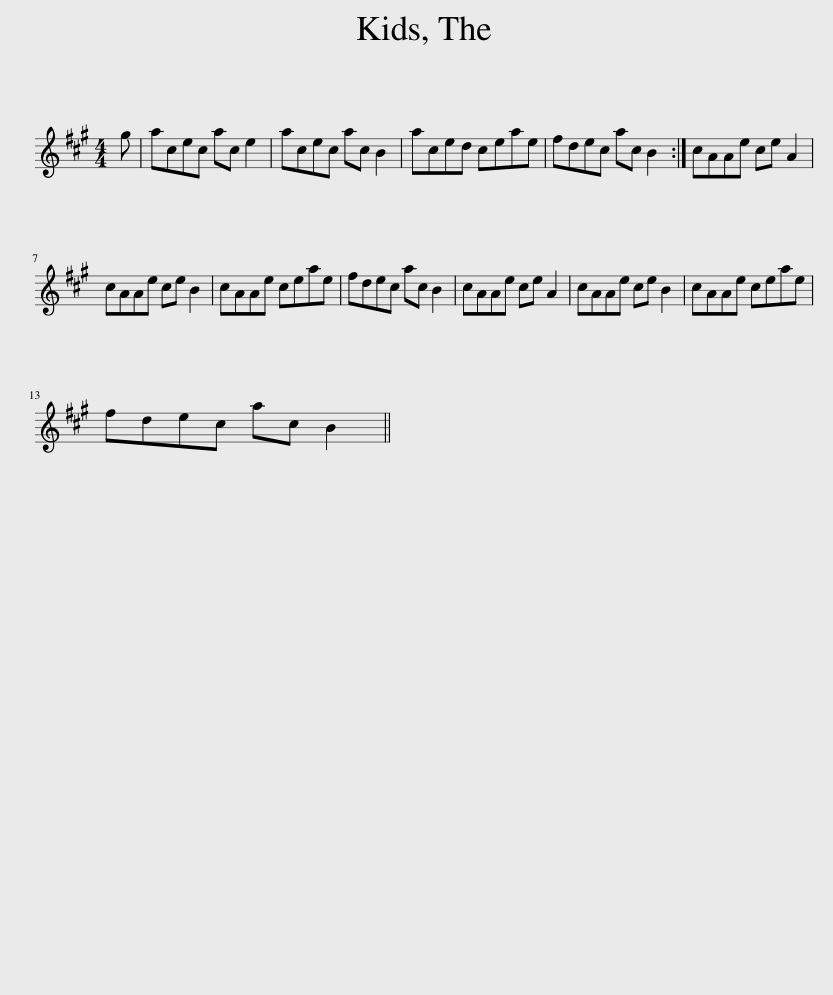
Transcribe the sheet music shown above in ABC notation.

X:1
L:1/8
M:4/4
I:linebreak $
K:A
V:1 treble
V:1
 g | acec ac e2 | acec ac B2 | aced ceae | fdec ac B2 :| %5
 cAAe ce A2 |$ cAAe ce B2 | cAAe ceae | fdec ac B2 | cAAe ce A2 | %10
 cAAe ce B2 | cAAe ceae |$ fdec ac B2 || %13
